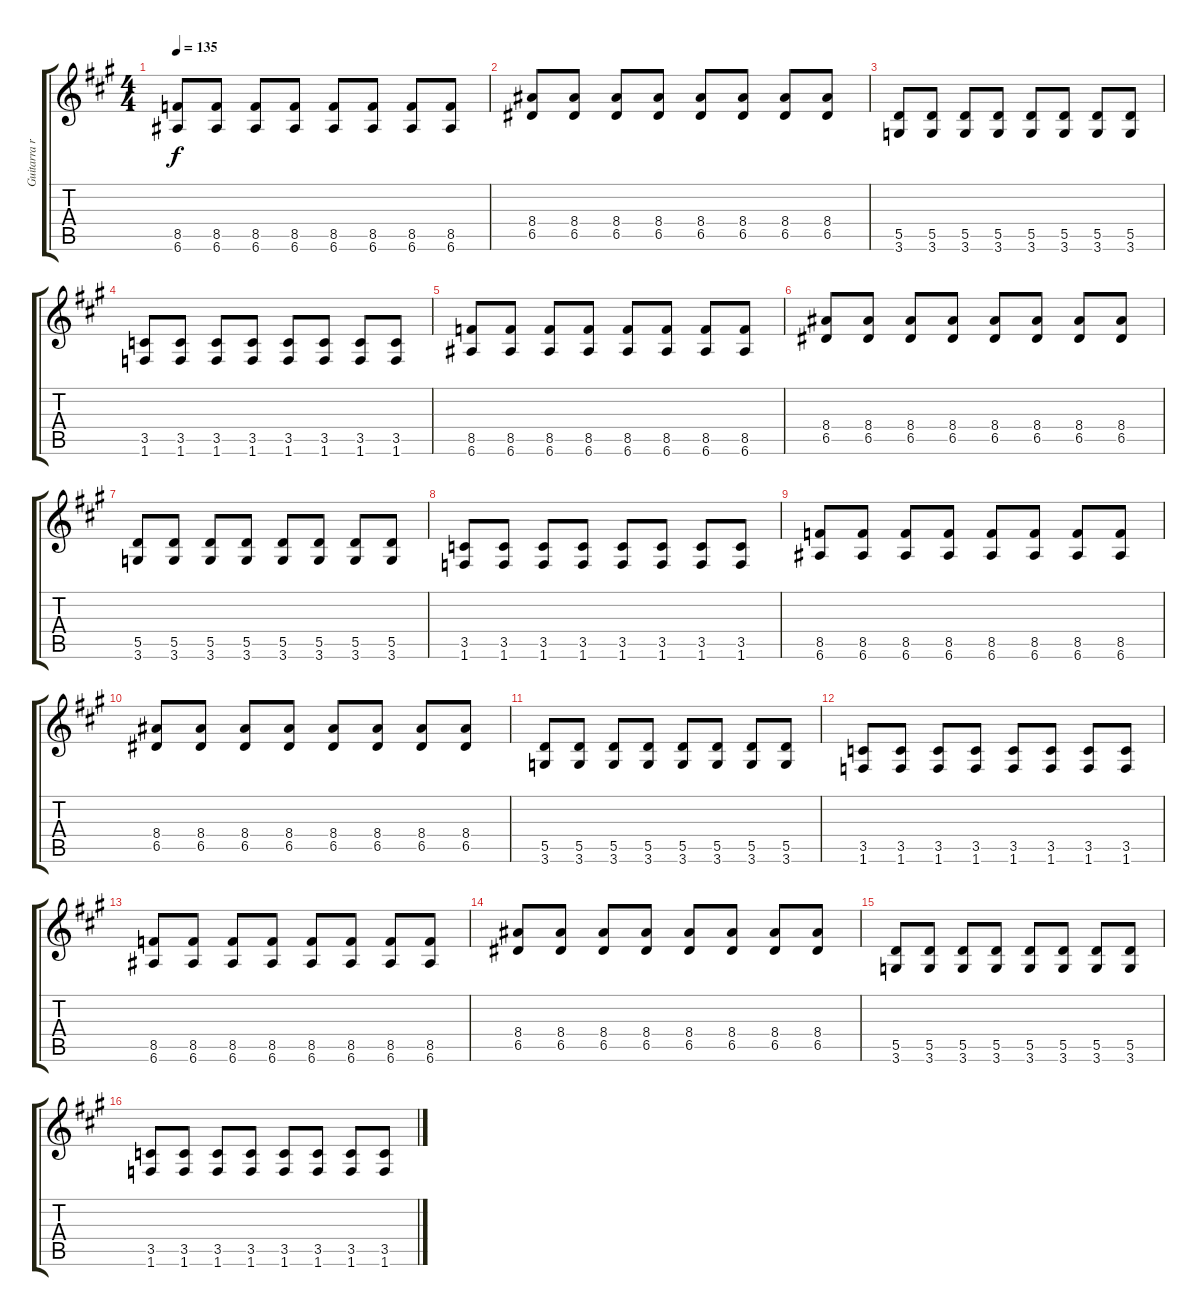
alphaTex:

\track ("Guitarra ritmica" "Guitarra r") {instrument distortionguitar}
\staff {score tabs}
\tuning (E4 B3 G3 D3 A2 E2) {hide}
\ts (4 4)
\tempo 135
\clef g2
\ks a
(8.5 6.6).8{dy f} (8.5 6.6).8 (8.5 6.6).8 (8.5 6.6).8 (8.5 6.6).8 (8.5 6.6).8 (8.5 6.6).8 (8.5 6.6).8 |
(8.4 6.5).8 (8.4 6.5).8 (8.4 6.5).8 (8.4 6.5).8 (8.4 6.5).8 (8.4 6.5).8 (8.4 6.5).8 (8.4 6.5).8 |
(5.5 3.6).8 (5.5 3.6).8 (5.5 3.6).8 (5.5 3.6).8 (5.5 3.6).8 (5.5 3.6).8 (5.5 3.6).8 (5.5 3.6).8 |
(3.5 1.6).8 (3.5 1.6).8 (3.5 1.6).8 (3.5 1.6).8 (3.5 1.6).8 (3.5 1.6).8 (3.5 1.6).8 (3.5 1.6).8 |
(8.5 6.6).8 (8.5 6.6).8 (8.5 6.6).8 (8.5 6.6).8 (8.5 6.6).8 (8.5 6.6).8 (8.5 6.6).8 (8.5 6.6).8 |
(8.4 6.5).8 (8.4 6.5).8 (8.4 6.5).8 (8.4 6.5).8 (8.4 6.5).8 (8.4 6.5).8 (8.4 6.5).8 (8.4 6.5).8 |
(5.5 3.6).8 (5.5 3.6).8 (5.5 3.6).8 (5.5 3.6).8 (5.5 3.6).8 (5.5 3.6).8 (5.5 3.6).8 (5.5 3.6).8 |
(3.5 1.6).8 (3.5 1.6).8 (3.5 1.6).8 (3.5 1.6).8 (3.5 1.6).8 (3.5 1.6).8 (3.5 1.6).8 (3.5 1.6).8 |
(8.5 6.6).8 (8.5 6.6).8 (8.5 6.6).8 (8.5 6.6).8 (8.5 6.6).8 (8.5 6.6).8 (8.5 6.6).8 (8.5 6.6).8 |
(8.4 6.5).8 (8.4 6.5).8 (8.4 6.5).8 (8.4 6.5).8 (8.4 6.5).8 (8.4 6.5).8 (8.4 6.5).8 (8.4 6.5).8 |
(5.5 3.6).8 (5.5 3.6).8 (5.5 3.6).8 (5.5 3.6).8 (5.5 3.6).8 (5.5 3.6).8 (5.5 3.6).8 (5.5 3.6).8 |
(3.5 1.6).8 (3.5 1.6).8 (3.5 1.6).8 (3.5 1.6).8 (3.5 1.6).8 (3.5 1.6).8 (3.5 1.6).8 (3.5 1.6).8 |
(8.5 6.6).8 (8.5 6.6).8 (8.5 6.6).8 (8.5 6.6).8 (8.5 6.6).8 (8.5 6.6).8 (8.5 6.6).8 (8.5 6.6).8 |
(8.4 6.5).8 (8.4 6.5).8 (8.4 6.5).8 (8.4 6.5).8 (8.4 6.5).8 (8.4 6.5).8 (8.4 6.5).8 (8.4 6.5).8 |
(5.5 3.6).8 (5.5 3.6).8 (5.5 3.6).8 (5.5 3.6).8 (5.5 3.6).8 (5.5 3.6).8 (5.5 3.6).8 (5.5 3.6).8 |
(3.5 1.6).8 (3.5 1.6).8 (3.5 1.6).8 (3.5 1.6).8 (3.5 1.6).8 (3.5 1.6).8 (3.5 1.6).8 (3.5 1.6).8
